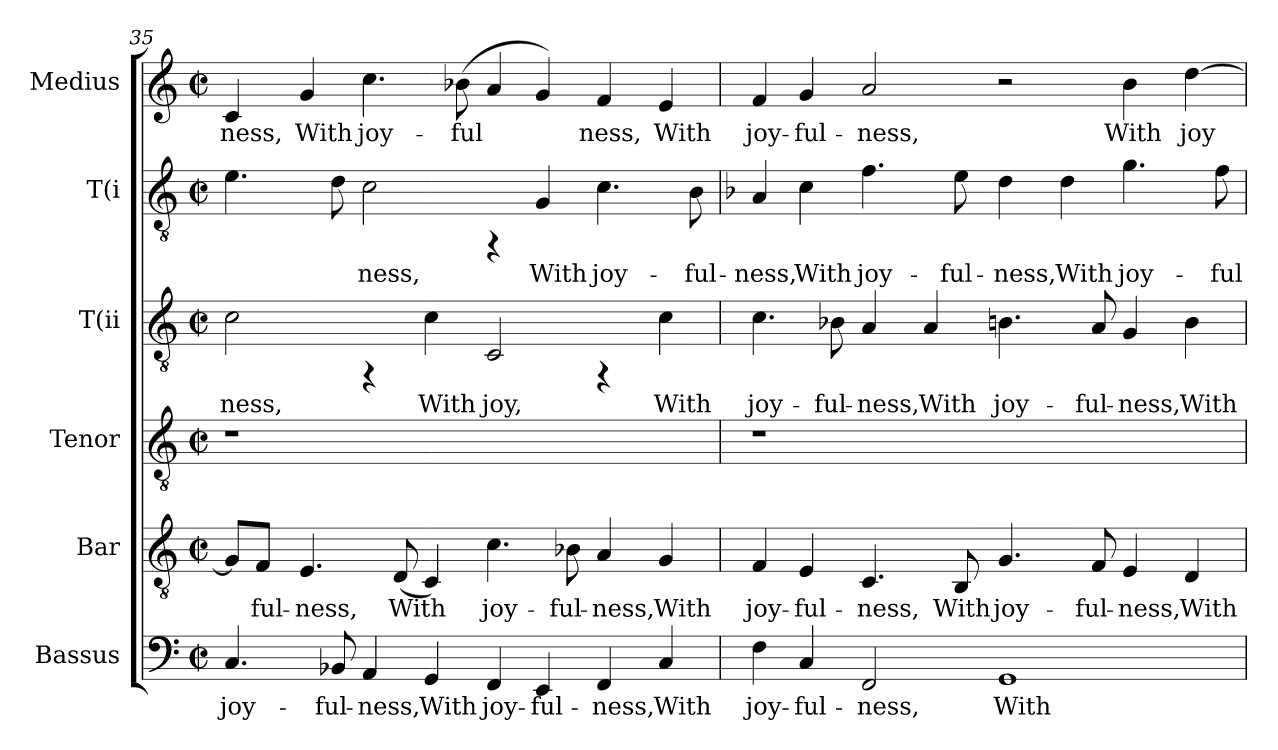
**kern	**text	**kern	**text	**kern	**kern	**text	**kern	**text	**kern	**text
*part6	*part6	*part5	*part5	*part4	*part3	*part3	*part2	*part2	*part1	*part1
*staff6	*staff6	*staff5	*staff5	*staff4	*staff3	*staff3	*staff2	*staff2	*staff1	*staff1
*I"Bassus	*	*I"Bar	*	*I"Tenor	*I"T(ii	*	*I"T(i	*	*I"Medius	*
*I'B	*	*I'Bar	*	*	*I'T(ii	*	*I'T(i	*	*I'M	*
!!LO:PB:g=z
*clefF4	*	*clefGv2	*	*clefGv2	*clefGv2	*	*clefGv2	*	*clefG2	*
*k[]	*	*k[]	*	*k[]	*k[]	*	*k[]	*	*k[]	*
*C:	*	*C:	*	*C:	*C:	*	*C:	*	*C:	*
*M2/2	*	*M2/2	*	*M2/2	*M2/2	*	*M2/2	*	*M2/2	*
*met(c|)	*	*met(c|)	*	*met(c|)	*met(c|)	*	*met(c|)	*	*met(c|)	*
=35	=35	=35	=35	=35	=35	=35	=35	=35	=35	=35
!	!LO:LY:b:cj	!	!LO:LY:b:cj	!	!	!LO:LY:b:cj	!	!LO:LY:b:rj	!	!LO:LY:b:cj
4.C/	joy-	8G/L]	--	1r	2c\	-ness,	4.e\	--	4c/	-ness,
!	!	!	!LO:LY:b:cj	!	!	!	!	!	!	!
.	.	8F/J	-ful-	.	.	.	.	.	.	.
!	!	!	!LO:LY:b:cj	!	!	!	!	!	!	!LO:LY:b:cj
.	.	4.E/	-ness,	.	.	.	.	.	4g/	With
!	!LO:LY:b:cj	!	!	!	!	!	!	!LO:LY:b:rj	!	!
8BB-X/	-ful-	.	.	.	.	.	8d\	--	.	.
!	!LO:LY:b:cj	!	!	!	!	!	!	!LO:LY:b:rj	!	!LO:LY:b:cj
4AA/	-ness,	.	.	.	4rFF	.	2c\	-ness,	4.cc\	joy-
!	!	!	!LO:LY:b:cj	!	!	!	!	!	!	!
.	.	(<8D/	With	.	.	.	.	.	.	.
!	!LO:LY:b:cj	!	!LO:LY:b:cj	!	!	!LO:LY:b:cj	!	!	!	!
4GG/	With	4C/)	.	.	4c\	With	.	.	.	.
!	!	!	!	!	!	!	!	!	!	!LO:LY:b:cj
.	.	.	.	.	.	.	.	.	(>8b-X\	-ful-
!	!LO:LY:b:cj	!	!LO:LY:b:cj	!	!	!LO:LY:b:cj	!	!	!	!LO:LY:b:cj
4FF/	joy-	4.c\	joy-	1ryy	2C/	joy,	4rFF	.	4a/	--
!	!LO:LY:b:cj	!	!	!	!	!	!	!LO:LY:b:rj	!	!LO:LY:b:cj
4EE/	-ful-	.	.	.	.	.	4G/	With	4g/)	--
!	!	!	!LO:LY:b:cj	!	!	!	!	!	!	!
.	.	8B-X\	-ful-	.	.	.	.	.	.	.
!	!LO:LY:b:cj	!	!LO:LY:b:cj	!	!	!	!	!LO:LY:b:rj	!	!LO:LY:b:cj
4FF/	-ness,	4A/	-ness,	.	4rFF	.	4.c\	joy-	4f/	-ness,
!	!LO:LY:b:cj	!	!LO:LY:b:cj	!	!	!LO:LY:b:cj	!	!	!	!LO:LY:b:cj
4C/	With	4G/	With	.	4c\	With	.	.	4e/	With
!	!	!	!	!	!	!	!	!LO:LY:b:rj	!	!
.	.	.	.	.	.	.	8B\	-ful-	.	.
=36	=36	=36	=36	=36	=36	=36	=36	=36	=36	=36
*	*	*	*	*	*	*	*k[b-]	*	*	*
*	*	*	*	*	*	*	*F:	*	*	*
!	!LO:LY:b:cj	!	!LO:LY:b:cj	!	!	!LO:LY:b:cj	!	!LO:LY:b:rj	!	!LO:LY:b:cj
4F\	joy-	4F/	joy-	1r	4.c\	joy-	4A/	-ness,	4f/	joy-
!	!LO:LY:b:cj	!	!LO:LY:b:cj	!	!	!	!	!LO:LY:b:rj	!	!LO:LY:b:cj
4C/	-ful-	4E/	-ful-	.	.	.	4c\	With	4g/	-ful-
!	!	!	!	!	!	!LO:LY:b:cj	!	!	!	!
.	.	.	.	.	8B-X\	-ful-	.	.	.	.
!	!LO:LY:b:cj	!	!LO:LY:b:cj	!	!	!LO:LY:b:cj	!	!LO:LY:b:rj	!	!LO:LY:b:cj
2FF/	-ness,	4.C/	-ness,	.	4A/	-ness,	4.f\	joy-	2a/	-ness,
!	!	!	!	!	!	!LO:LY:b:cj	!	!	!	!
.	.	.	.	.	4A/	With	.	.	.	.
!	!	!	!LO:LY:b:cj	!	!	!	!	!LO:LY:b:rj	!	!
.	.	8BB/	With	.	.	.	8e\	-ful-	.	.
!	!LO:LY:b:cj	!	!LO:LY:b:cj	!	!	!LO:LY:b:cj	!	!LO:LY:b:rj	!	!
1GG	With	4.G/	joy-	1ryy	4.B\	joy-	4d\	-ness,	2r	.
!	!	!	!	!	!	!	!	!LO:LY:b:rj	!	!
.	.	.	.	.	.	.	4d\	With	.	.
!	!	!	!LO:LY:b:cj	!	!	!LO:LY:b:cj	!	!	!	!
.	.	8F/	-ful-	.	8A/	-ful-	.	.	.	.
!	!	!	!LO:LY:b:cj	!	!	!LO:LY:b:cj	!	!LO:LY:b:rj	!	!LO:LY:b:cj
.	.	4E/	-ness,	.	4G/	-ness,	4.g\	joy-	4b\	With
!	!	!	!LO:LY:b:cj	!	!	!LO:LY:b:cj	!	!	!	!LO:LY:b:cj
.	.	4D/	With	.	4B\	With	.	.	[<4dd\	joy-
!	!	!	!	!	!	!	!	!LO:LY:b:rj	!	!
.	.	.	.	.	.	.	8f\	-ful-	.	.
=	=	=	=	=	=	=	=	=	=	=
*-	*-	*-	*-	*-	*-	*-	*-	*-	*-	*-
